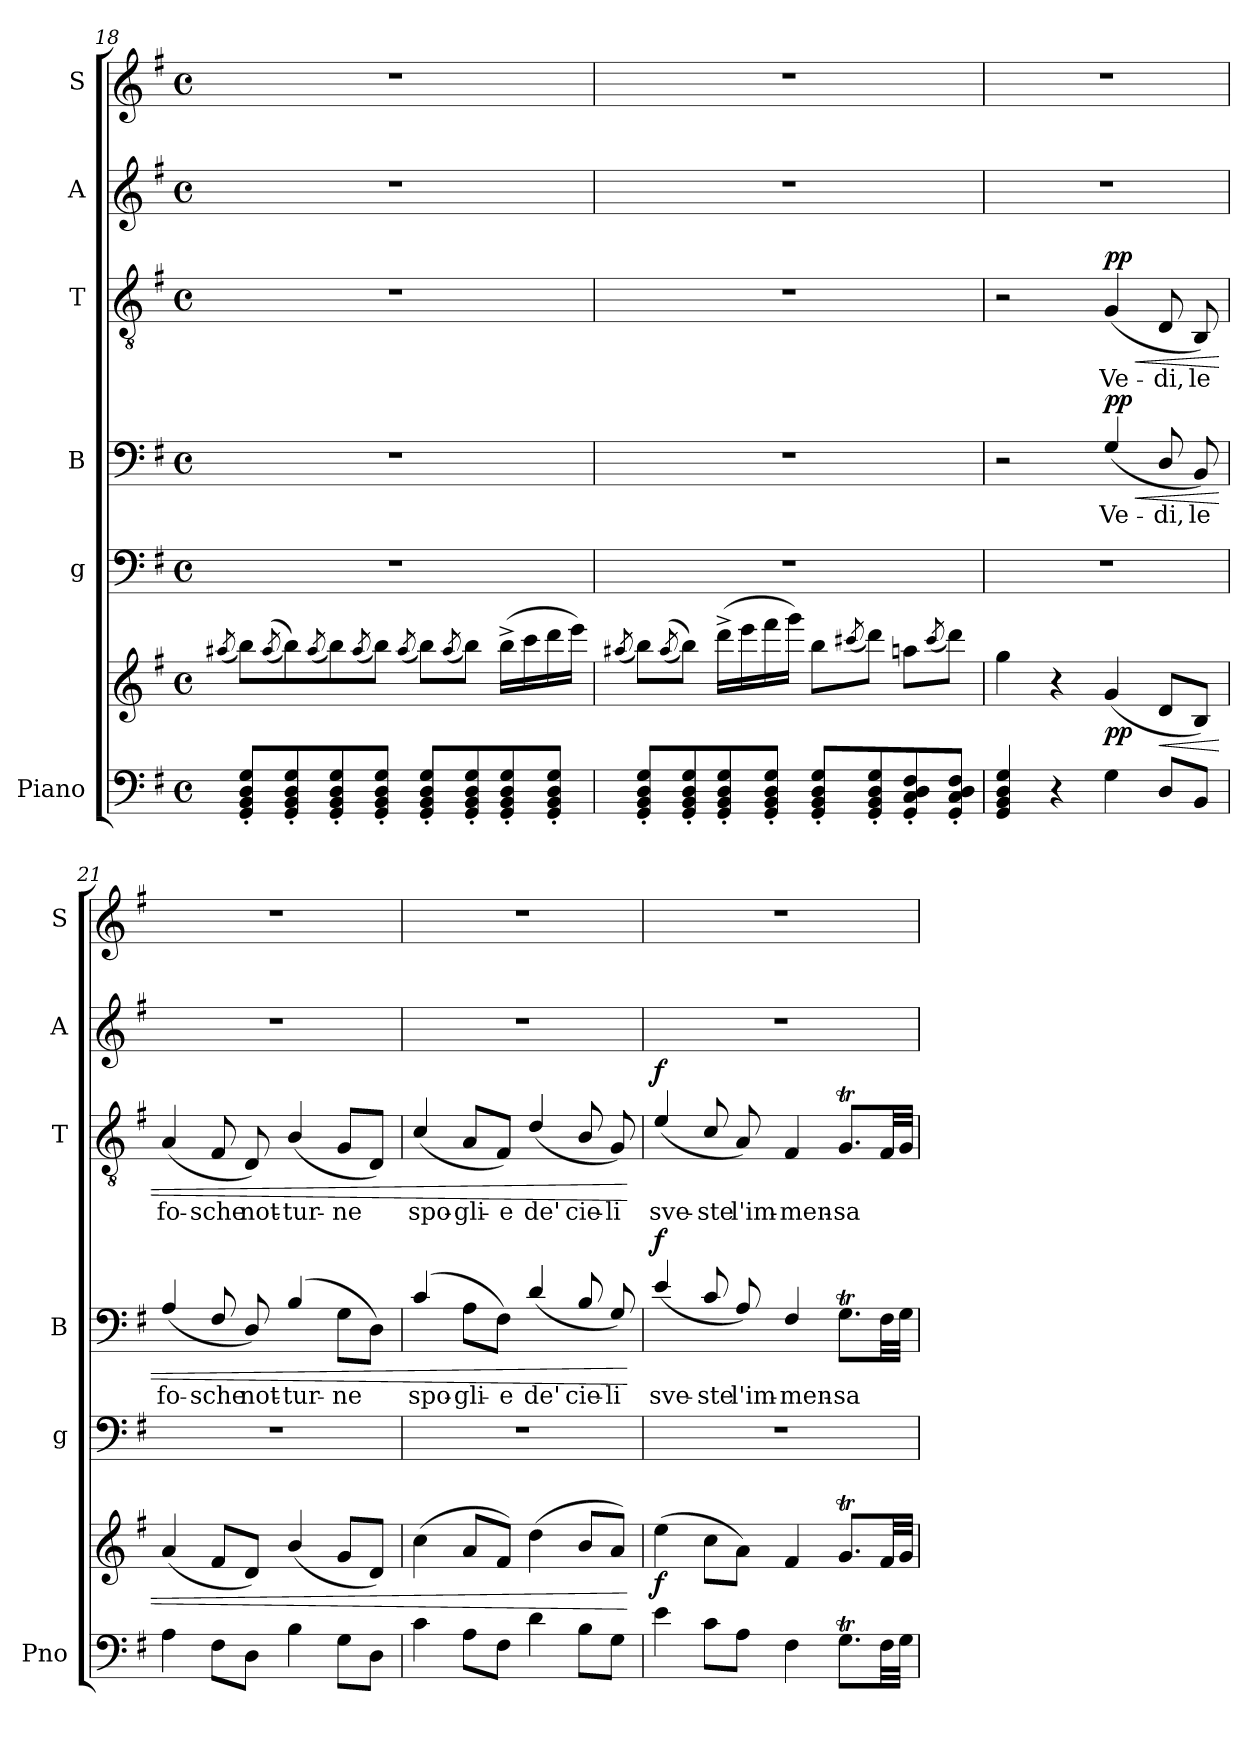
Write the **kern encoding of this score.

**kern	**kern	**dynam	**kern	**kern	**text	**dynam	**kern	**text	**dynam	**kern	**kern
*part6	*part6	*part6	*part5	*part4	*part4	*part4	*part3	*part3	*part3	*part2	*part1
*staff7	*staff6	*staff6/7	*staff5	*staff4	*staff4	*staff4	*staff3	*staff3	*staff3	*staff2	*staff1
*I"Piano	*	*	*I"g	*I"B	*	*	*I"T	*	*	*I"A	*I"S
*I'Pno	*	*	*I'g	*I'B	*	*	*I'T	*	*	*I'A	*I'S
*clefF4	*clefG2	*	*clefF4	*clefF4	*	*	*clefGv2	*	*	*clefG2	*clefG2
*k[f#]	*k[f#]	*	*k[f#]	*k[f#]	*	*	*k[f#]	*	*	*k[f#]	*k[f#]
*M4/4	*M4/4	*	*M4/4	*M4/4	*	*	*M4/4	*	*	*M4/4	*M4/4
*met(c)	*met(c)	*	*met(c)	*met(c)	*	*	*met(c)	*	*	*met(c)	*met(c)
=18	=18	=18	=18	=18	=18	=18	=18	=18	=18	=18	=18
.	(<8qaa#X/	.	.	.	.	.	.	.	.	.	.
8GG/' 8BB/' 8D/' 8G/'L	8bb\)	.	1r	1r	.	.	1r	.	.	1r	1r
.	(<(<8qaa#/	.	.	.	.	.	.	.	.	.	.
8GG/' 8BB/' 8D/' 8G/'	8bb\))	.	.	.	.	.	.	.	.	.	.
.	(<8qaa#/	.	.	.	.	.	.	.	.	.	.
8GG/' 8BB/' 8D/' 8G/'	8bb\)	.	.	.	.	.	.	.	.	.	.
.	(<8qaa#/	.	.	.	.	.	.	.	.	.	.
8GG/' 8BB/' 8D/' 8G/'J	8bb\J)	.	.	.	.	.	.	.	.	.	.
.	(<8qaa#/	.	.	.	.	.	.	.	.	.	.
8GG/' 8BB/' 8D/' 8G/'L	8bb\L)	.	.	.	.	.	.	.	.	.	.
.	(<8qaa#/	.	.	.	.	.	.	.	.	.	.
8GG/' 8BB/' 8D/' 8G/'	8bb\J)	.	.	.	.	.	.	.	.	.	.
8GG/' 8BB/' 8D/' 8G/'	(>16bb^\LL	.	.	.	.	.	.	.	.	.	.
.	16ccc\	.	.	.	.	.	.	.	.	.	.
8GG/' 8BB/' 8D/' 8G/'J	16ddd\	.	.	.	.	.	.	.	.	.	.
.	16eee\JJ)	.	.	.	.	.	.	.	.	.	.
!!LO:LB:g=z
=19	=19	=19	=19	=19	=19	=19	=19	=19	=19	=19	=19
.	(<8qaa#X/	.	.	.	.	.	.	.	.	.	.
8GG/' 8BB/' 8D/' 8G/'L	8bb\L)	.	1r	1r	.	.	1r	.	.	1r	1r
.	(<(<8qaa#/	.	.	.	.	.	.	.	.	.	.
8GG/' 8BB/' 8D/' 8G/'	8bb\J))	.	.	.	.	.	.	.	.	.	.
8GG/' 8BB/' 8D/' 8G/'	(>16ddd^\LL	.	.	.	.	.	.	.	.	.	.
.	16eee\	.	.	.	.	.	.	.	.	.	.
8GG/' 8BB/' 8D/' 8G/'J	16fff#\	.	.	.	.	.	.	.	.	.	.
.	16ggg\JJ)	.	.	.	.	.	.	.	.	.	.
8GG/' 8BB/' 8D/' 8G/'L	8bb\L	.	.	.	.	.	.	.	.	.	.
.	(<8qccc#X/	.	.	.	.	.	.	.	.	.	.
8GG/' 8BB/' 8D/' 8G/'	8ddd\J)	.	.	.	.	.	.	.	.	.	.
8GG/' 8C/' 8D/' 8F#/'	8aan\L	.	.	.	.	.	.	.	.	.	.
.	(<8qccc#/	.	.	.	.	.	.	.	.	.	.
8GG/' 8C/' 8D/' 8F#/'J	8ddd\J)	.	.	.	.	.	.	.	.	.	.
=20	=20	=20	=20	=20	=20	=20	=20	=20	=20	=20	=20
4GG/ 4BB/ 4D/ 4G/	4gg\	.	1r	2r	.	.	2r	.	.	1r	1r
4r	4r	.	.	.	.	.	.	.	.	.	.
!	!	!LO:DY:b	!	!	!LO:LY:b	!LO:HP:b	!	!LO:LY:b	!LO:HP:b	!	!
!	!	!	!	!	!	!LO:DY:n=1:a	!	!	!LO:DY:n=1:a	!	!
4G\	(<4g/	pp	.	(>4G/	Ve-	< pp	(>4G/	Ve-	< pp	.	.
!	!	!LO:HP:b	!	!	!LO:LY:b	!	!	!LO:LY:b	!	!	!
8D/L	8d/L	<	.	8D/	-di,	.	8D/	-di,	.	.	.
!	!	!	!	!	!LO:LY:b	!	!	!LO:LY:b	!	!	!
8BB/J	8B/J)	.	.	8BB/)	le	.	8BB/)	le	.	.	.
=21	=21	=21	=21	=21	=21	=21	=21	=21	=21	=21	=21
!	!	!	!	!	!LO:LY:b	!	!	!LO:LY:b	!	!	!
4A\	(<4a/	.	1r	(>4A/	fo-	.	(>4A/	fo-	.	1r	1r
!	!	!	!	!	!LO:LY:b	!	!	!LO:LY:b	!	!	!
8F#\L	8f#/L	.	.	8F#/	-sche	.	8F#/	-sche	.	.	.
!	!	!	!	!	!LO:LY:b	!	!	!LO:LY:b	!	!	!
8D\J	8d/J)	.	.	8D/)	not-	.	8D/)	not-	.	.	.
!	!	!	!	!	!LO:LY:b	!	!	!LO:LY:b	!	!	!
4B\	(<4b/	.	.	(>4B/	-tur-	.	(>4B/	-tur-	.	.	.
!	!	!	!	!	!LO:LY:b	!	!	!LO:LY:b	!	!	!
8G\L	8g/L	.	.	8G\L	-ne	.	8G/L	-ne	.	.	.
8D\J	8d/J)	.	.	8D\J)	.	.	8D/J)	.	.	.	.
=22	=22	=22	=22	=22	=22	=22	=22	=22	=22	=22	=22
!	!	!	!	!	!LO:LY:b	!	!	!LO:LY:b	!	!	!
4c\	(<4cc\	.	1r	(>4c/	spo-	.	(>4c/	spo-	.	1r	1r
!	!	!	!	!	!LO:LY:b	!	!	!LO:LY:b	!	!	!
8A\L	8a/L	.	.	8A\L	-gli-	.	8A/L	-gli-	.	.	.
!	!	!	!	!	!LO:LY:b	!	!	!LO:LY:b	!	!	!
8F#\J	8f#/J)	.	.	8F#\J)	-e	.	8F#/J)	-e	.	.	.
!	!	!	!	!	!LO:LY:b	!	!	!LO:LY:b	!	!	!
4d\	(>4dd\	.	.	(>4d/	de'	.	(>4d/	de'	.	.	.
!	!	!	!	!	!LO:LY:b	!	!	!LO:LY:b	!	!	!
8B\L	8b/L	.	.	8B/	cie-	.	8B/	cie-	.	.	.
!	!	!	!	!	!LO:LY:b	!	!	!LO:LY:b	!	!	!
8G\J	8a/J)	.	.	8G/)	-li	.	8G/)	-li	.	.	.
.	.	[	.	.	.	[	.	.	[	.	.
!!LO:LB:g=z
=23	=23	=23	=23	=23	=23	=23	=23	=23	=23	=23	=23
!	!	!LO:DY:b	!	!	!LO:LY:b	!LO:DY:a	!	!LO:LY:b	!LO:DY:a	!	!
4e\	(>4ee\	f	1r	(>4e/	sve-	f	(>4e/	sve-	f	1r	1r
!	!	!	!	!	!LO:LY:b	!	!	!LO:LY:b	!	!	!
8c\L	8cc\L	.	.	8c/	-ste	.	8c/	-ste	.	.	.
!	!	!	!	!	!LO:LY:b	!	!	!LO:LY:b	!	!	!
8A\J	8a\J)	.	.	8A/)	l'im-	.	8A/)	l'im-	.	.	.
!	!	!	!	!	!LO:LY:b	!	!	!LO:LY:b	!	!	!
4F#\	4f#/	.	.	4F#/	-men-	.	4F#/	-men-	.	.	.
!	!	!	!	!	!LO:LY:b	!	!	!LO:LY:b	!	!	!
8.GT\L	8.gT/L	.	.	8.GT\L	-sa	.	8.GT/L	-sa	.	.	.
32F#\LL	32f#/LL	.	.	32F#\LL	.	.	32F#/LL	.	.	.	.
32G\JJJ	32g/JJJ	.	.	32G\JJJ	.	.	32G/JJJ	.	.	.	.
=	=	=	=	=	=	=	=	=	=	=	=
*-	*-	*-	*-	*-	*-	*-	*-	*-	*-	*-	*-
